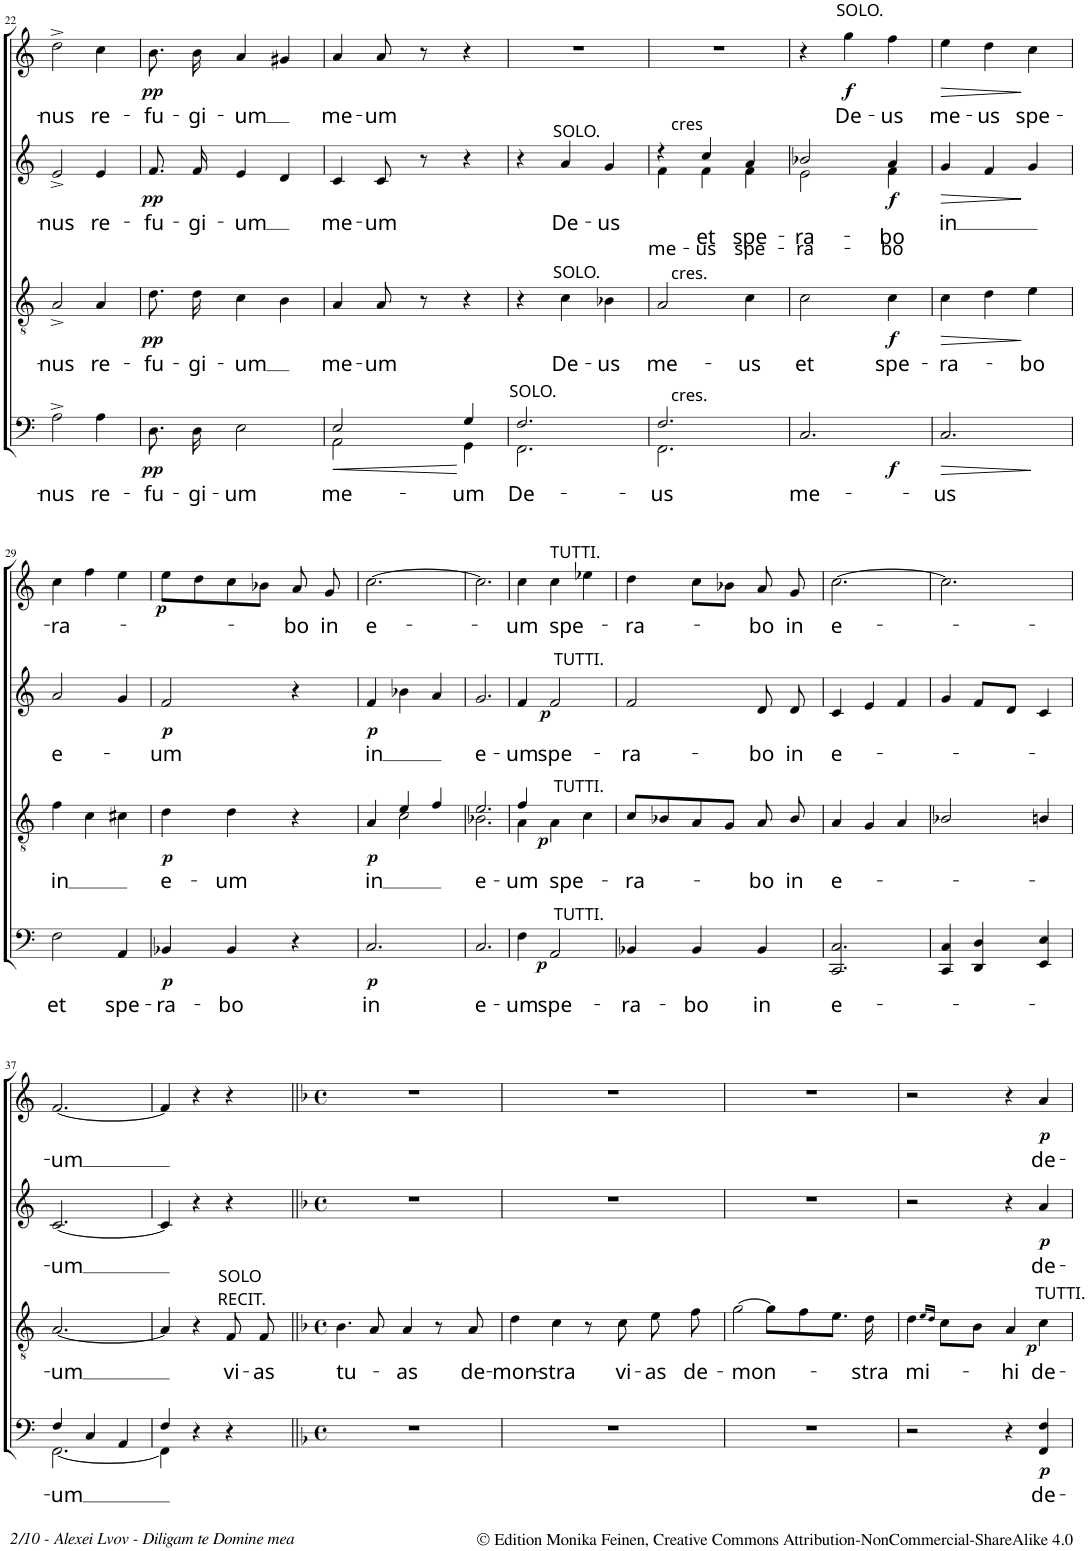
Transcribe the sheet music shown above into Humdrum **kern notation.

**kern	**text	**dynam	**kern	**text	**dynam	**kern	**text	**text	**dynam	**kern	**text	**dynam
*part4	*part4	*part4	*part3	*part3	*part3	*part2	*part2	*part2	*part2	*part1	*part1	*part1
*staff4	*staff4	*staff4	*staff3	*staff3	*staff3	*staff2	*staff2	*staff2	*staff2	*staff1	*staff1	*staff1
*I"BASSO.	*	*	*I"TENORE.	*	*	*I"ALTO.	*	*	*	*I"SOPRANO.	*	*
!!LO:PB:g=z
*clefF4	*	*	*clefGv2	*	*	*clefG2	*	*	*	*clefG2	*	*
*k[]	*	*	*k[]	*	*	*k[]	*	*	*	*k[]	*	*
*M3/4	*	*	*M3/4	*	*	*M3/4	*	*	*	*M3/4	*	*
=22	=22	=22	=22	=22	=22	=22	=22	=22	=22	=22	=22	=22
!	!LO:LY:b	!	!	!LO:LY:b	!	!	!LO:LY:b	!	!	!	!LO:LY:b	!
2A^\	-nus	.	2A^/	-nus	.	2e^/	-nus	.	.	2dd^\	-nus	.
!	!LO:LY:b	!	!	!LO:LY:b	!	!	!LO:LY:b	!	!	!	!LO:LY:b	!
4A\	re-	.	4A/	re-	.	4e/	re-	.	.	4cc\	re-	.
=23	=23	=23	=23	=23	=23	=23	=23	=23	=23	=23	=23	=23
!	!LO:LY:b	!LO:DY:b	!	!LO:LY:b	!LO:DY:b	!	!LO:LY:b	!	!LO:DY:b	!	!LO:LY:b	!LO:DY:b
8.D\L	-fu-	pp	8.d\	-fu-	pp	8.f/	-fu-	.	pp	8.b\	-fu-	pp
!	!LO:LY:b	!	!	!LO:LY:b	!	!	!LO:LY:b	!	!	!	!LO:LY:b	!
16D\Jk	-gi-	.	16d\	-gi-	.	16f/	-gi-	.	.	16b\	-gi-	.
!	!LO:LY:b	!	!	!LO:LY:b	!	!	!LO:LY:b	!	!	!	!LO:LY:b	!
2E\	-um	.	4c\	-um	.	4e/	-um	.	.	4a/	-um	.
.	.	.	4B\	.	.	4d/	.	.	.	4g#X/	.	.
=24	=24	=24	=24	=24	=24	=24	=24	=24	=24	=24	=24	=24
!	!LO:LY:b	!LO:HP:b	!	!LO:LY:b	!	!	!LO:LY:b	!	!	!	!LO:LY:b	!
*^	*	*	*	*	*	*	*	*	*	*	*	*
2E/	2AA\	me-	<	4A/	me-	.	4c/	me-	.	.	4a/	me-	.
!	!	!	!	!	!LO:LY:b	!	!	!LO:LY:b	!	!	!	!LO:LY:b	!
.	.	.	.	8A/	-um	.	8c/	-um	.	.	8a/	-um	.
.	.	.	.	8r	.	.	8r	.	.	.	8r	.	.
!	!	!LO:LY:b	!	!	!	!	!	!	!	!	!	!	!
4G/	4GG\	um	[	4r	.	.	4r	.	.	.	4r	.	.
=25	=25	=25	=25	=25	=25	=25	=25	=25	=25	=25	=25	=25	=25
!LO:TX:a:t=SOLO.	!	!	!	!	!	!	!	!	!	!	!	!	!
!	!	!LO:LY:b	!	!	!	!	!	!	!	!	!	!	!
2.F/	2.FF\	De-	.	4r	.	.	4r	.	.	.	2.r	.	.
!	!	!	!	!	!	!	!LO:TX:a:t=SOLO.	!	!	!	!	!	!
!	!	!	!	!LO:TX:a:t=SOLO.	!	!	!	!	!	!	!	!	!
!	!	!	!	!	!LO:LY:b	!	!	!LO:LY:b	!	!	!	!	!
.	.	.	.	4c\	De-	.	4a/	De-	.	.	.	.	.
!	!	!	!	!	!LO:LY:b	!	!	!LO:LY:b	!	!	!	!	!
.	.	.	.	4B-X\	-us	.	4g/	-us	.	.	.	.	.
=26	=26	=26	=26	=26	=26	=26	=26	=26	=26	=26	=26	=26	=26
!	!	!	!	!	!	!	!LO:TX:a:t=cres	!	!	!	!	!	!
!	!	!	!	!LO:TX:a:t=cres.	!	!	!	!	!	!	!	!	!
!LO:TX:a:t=cres.	!	!	!	!	!	!	!	!	!	!	!	!	!
!	!	!LO:LY:b	!	!	!LO:LY:b	!	!	!	!LO:LY:b	!	!	!	!
*	*	*	*	*	*	*	*^	*	*	*	*	*	*
2.F/	2.FF\	-us	.	2A/	me-	.	4r	4f\	.	me-	.	2.r	.	.
!	!	!	!	!	!	!	!	!	!LO:LY:b	!	!	!	!	!
!	!	!	!	!	!	!	!	!	!	!LO:LY:b	!	!	!	!
.	.	.	.	.	.	.	4cc/	4f\	.	-us	.	.	.	.
!	!	!	!	!	!LO:LY:b	!	!	!	!LO:LY:b	!	!	!	!	!
!	!	!	!	!	!	!	!	!	!	!LO:LY:b	!	!	!	!
.	.	.	.	4c\	-us	.	4a/	4f\	.	spe-	.	.	.	.
=27	=27	=27	=27	=27	=27	=27	=27	=27	=27	=27	=27	=27	=27	=27
!	!	!LO:LY:b	!	!	!LO:LY:b	!	!	!	!LO:LY:b	!	!	!	!	!
!	!	!	!	!	!	!	!	!	!	!LO:LY:b	!	!	!	!
2.C/	2ryy	me-	.	2c\	et	.	2b-X/	2e\	.	-ra-	.	4r	.	.
!	!	!	!	!	!	!	!	!	!	!	!	!LO:TX:a:t=SOLO.	!	!
!	!	!	!	!	!	!	!	!	!	!	!	!	!LO:LY:b	!LO:DY:b
.	.	.	.	.	.	.	.	.	.	.	.	4gg\	De-	f
!	!	!	!	!	!LO:LY:b	!	!	!	!LO:LY:b	!	!	!	!	!
!	!	!	!LO:DY:b	!	!	!LO:DY:b	!	!	!	!LO:LY:b	!LO:DY:b	!	!LO:LY:b	!
.	4ryy	.	f	4c\	spe-	f	4a/	4f\	.	-bo	f	4ff\	-us	.
=28	=28	=28	=28	=28	=28	=28	=28	=28	=28	=28	=28	=28	=28	=28
!	!	!LO:LY:b	!LO:HP:b	!	!LO:LY:b	!LO:HP:b	!	!	!LO:LY:b	!	!LO:HP:b	!	!LO:LY:b	!LO:HP:b
*v	*v	*	*	*	*	*	*v	*v	*	*	*	*	*	*
2.C/	-us	>	4c\	-ra-	>	4g/	-in	.	>	4ee\	me-	>
!	!	!	!	!	!	!	!	!	!	!	!LO:LY:b	!
.	.	.	4d\	.	.	4f/	.	.	.	4dd\	-us	.
!	!	!	!	!LO:LY:b	!	!	!	!	!	!	!LO:LY:b	!
.	.	.	4e\	-bo	]	4g/	.	.	]	4cc\	spe-	]
.	.	]	.	.	.	.	.	.	.	.	.	.
!!LO:LB:g=z
=29	=29	=29	=29	=29	=29	=29	=29	=29	=29	=29	=29	=29
!	!LO:LY:b	!	!	!LO:LY:b	!	!	!LO:LY:b	!	!	!	!LO:LY:b	!
2F\	et	.	4f\	-in	.	2a/	e-	.	.	4cc\	-ra-	.
.	.	.	4c\	.	.	.	.	.	.	4ff\	.	.
!	!LO:LY:b	!	!	!	!	!	!	!	!	!	!	!
4AA/	spe-	.	4c#X\	.	.	4g/	.	.	.	4ee\	.	.
=30	=30	=30	=30	=30	=30	=30	=30	=30	=30	=30	=30	=30
!	!LO:LY:b	!LO:DY:b	!	!LO:LY:b	!LO:DY:b	!	!LO:LY:b	!	!LO:DY:b	!	!	!LO:DY:b
4BB-X/	-ra-	p	4d\	e-	p	2f/	-um	.	p	8ee\L	.	p
.	.	.	.	.	.	.	.	.	.	8dd\	.	.
!	!LO:LY:b	!	!	!LO:LY:b	!	!	!	!	!	!	!	!
4BB-/	-bo	.	4d\	-um	.	.	.	.	.	8cc\	.	.
.	.	.	.	.	.	.	.	.	.	8b-X\J	.	.
!	!	!	!	!	!	!	!	!	!	!	!LO:LY:b	!
4r	.	.	4r	.	.	4r	.	.	.	8a/	-bo	.
!	!	!	!	!	!	!	!	!	!	!	!LO:LY:b	!
.	.	.	.	.	.	.	.	.	.	8g/	in	.
=31	=31	=31	=31	=31	=31	=31	=31	=31	=31	=31	=31	=31
!	!LO:LY:b	!LO:DY:b	!	!LO:LY:b	!LO:DY:b	!	!LO:LY:b	!	!LO:DY:b	!	!LO:LY:b	!
*	*	*	*^	*	*	*	*	*	*	*	*	*
2.C/	in	p	4A/	4ryy	in	p	4f/	in	.	p	[2.cc\	e-	.
.	.	.	4e/	2c\	.	.	4b-X\	.	.	.	.	.	.
.	.	.	4f/	.	.	.	4a/	.	.	.	.	.	.
=32	=32	=32	=32	=32	=32	=32	=32	=32	=32	=32	=32	=32	=32
!	!LO:LY:b	!	!	!	!LO:LY:b	!	!	!LO:LY:b	!	!	!	!	!
2.C/	e-	.	2.e/	2.B-X\	e-	.	2.g/	e-	.	.	2.cc\]	.	.
=33	=33	=33	=33	=33	=33	=33	=33	=33	=33	=33	=33	=33	=33
!	!LO:LY:b	!	!	!	!LO:LY:b	!	!	!LO:LY:b	!	!	!	!LO:LY:b	!
4F\	-um	.	4f/	4A\	-um	.	4f/	-um	.	.	4cc\	-um	.
!	!	!	!	!	!	!	!	!	!	!	!LO:TX:a:t=TUTTI.	!	!
!	!	!	!	!	!	!	!LO:TX:a:t=TUTTI.	!	!	!	!	!	!
!	!	!	!LO:TX:a:t=TUTTI.	!	!	!	!	!	!	!	!	!	!
!LO:TX:a:t=TUTTI.	!	!	!	!	!	!	!	!	!	!	!	!	!
!	!LO:LY:b	!LO:DY:b	!	!	!LO:LY:b	!LO:DY:b	!	!LO:LY:b	!	!LO:DY:b	!	!LO:LY:b	!
2AA/	spe-	p	4A\	2ryy	spe-	p	2f/	spe-	.	p	4cc\	spe-	.
.	.	.	4c\	.	.	.	.	.	.	.	4ee-X\	.	.
*	*	*	*v	*v	*	*	*	*	*	*	*	*	*
=34	=34	=34	=34	=34	=34	=34	=34	=34	=34	=34	=34	=34
!	!LO:LY:b	!	!	!LO:LY:b	!	!	!LO:LY:b	!	!	!	!LO:LY:b	!
4BB-X/	-ra-	.	8c/L	ra-	.	2f/	-ra-	.	.	4dd\	-ra-	.
.	.	.	8B-X/	.	.	.	.	.	.	.	.	.
!	!LO:LY:b	!	!	!	!	!	!	!	!	!	!	!
4BB-/	-bo	.	8A/	.	.	.	.	.	.	8cc\L	.	.
.	.	.	8G/J	.	.	.	.	.	.	8b-X\J	.	.
!	!LO:LY:b	!	!	!LO:LY:b	!	!	!LO:LY:b	!	!	!	!LO:LY:b	!
4BB-/	in	.	8A/	-bo	.	8d/	-bo	.	.	8a/	-bo	.
!	!	!	!	!LO:LY:b	!	!	!LO:LY:b	!	!	!	!LO:LY:b	!
.	.	.	8B-/	in	.	8d/	in	.	.	8g/	in	.
=35	=35	=35	=35	=35	=35	=35	=35	=35	=35	=35	=35	=35
!	!LO:LY:b	!	!	!LO:LY:b	!	!	!LO:LY:b	!	!	!	!LO:LY:b	!
2.CC/ 2.C/	e-	.	4A/	e-	.	4c/	e-	.	.	[2.cc\	e-	.
.	.	.	4G/	.	.	4e/	.	.	.	.	.	.
.	.	.	4A/	.	.	4f/	.	.	.	.	.	.
=36	=36	=36	=36	=36	=36	=36	=36	=36	=36	=36	=36	=36
4CC/ 4C/	.	.	2B-X/	.	.	4g/	.	.	.	2.cc\]	.	.
4DD/ 4D/	.	.	.	.	.	8f/L	.	.	.	.	.	.
.	.	.	.	.	.	8d/J	.	.	.	.	.	.
4EE/ 4E/	.	.	4Bn/	.	.	4c/	.	.	.	.	.	.
!!LO:LB:g=z
=37	=37	=37	=37	=37	=37	=37	=37	=37	=37	=37	=37	=37
!	!LO:LY:b	!	!	!LO:LY:b	!	!	!LO:LY:b	!	!	!	!LO:LY:b	!
*^	*	*	*	*	*	*	*	*	*	*	*	*
4F/	[2.FF\	-um	.	[2.A/	-um	.	[2.c/	-um	.	.	[2.f/	-um	.
4C/	.	.	.	.	.	.	.	.	.	.	.	.	.
4AA/	.	.	.	.	.	.	.	.	.	.	.	.	.
=38	=38	=38	=38	=38	=38	=38	=38	=38	=38	=38	=38	=38	=38
4F/	4FF\]	.	.	4A/]	.	.	4c/]	.	.	.	4f/]	.	.
4r	2ryy	.	.	4r	.	.	4r	.	.	.	4r	.	.
!	!	!	!	!LO:TX:a:t=SOLO	!	!	!	!	!	!	!	!	!
!	!	!	!	!LO:TX:a:t=RECIT.	!	!	!	!	!	!	!	!	!
!	!	!	!	!	!LO:LY:b	!	!	!	!	!	!	!	!
4r	.	.	.	8F/	vi-	.	4r	.	.	.	4r	.	.
!	!	!	!	!	!LO:LY:b	!	!	!	!	!	!	!	!
.	.	.	.	8F/	-as	.	.	.	.	.	.	.	.
*v	*v	*	*	*	*	*	*	*	*	*	*	*	*
=39||	=39||	=39||	=39||	=39||	=39||	=39||	=39||	=39||	=39||	=39||	=39||	=39||
*k[b-]	*	*	*k[b-]	*	*	*k[b-]	*	*	*	*k[b-]	*	*
*M4/4	*	*	*M4/4	*	*	*M4/4	*	*	*	*M4/4	*	*
*met(c)	*	*	*met(c)	*	*	*met(c)	*	*	*	*met(c)	*	*
!	!	!	!	!LO:LY:b	!	!	!	!	!	!	!	!
1r	.	.	4.B-\	tu-	.	1r	.	.	.	1r	.	.
.	.	.	8A/	.	.	.	.	.	.	.	.	.
!	!	!	!	!LO:LY:b	!	!	!	!	!	!	!	!
.	.	.	4A/	-as	.	.	.	.	.	.	.	.
.	.	.	8r	.	.	.	.	.	.	.	.	.
!	!	!	!	!LO:LY:b	!	!	!	!	!	!	!	!
.	.	.	8A/	de-	.	.	.	.	.	.	.	.
=40	=40	=40	=40	=40	=40	=40	=40	=40	=40	=40	=40	=40
!	!	!	!	!LO:LY:b	!	!	!	!	!	!	!	!
1r	.	.	4d\	-mon-	.	1r	.	.	.	1r	.	.
!	!	!	!	!LO:LY:b	!	!	!	!	!	!	!	!
.	.	.	4c\	-stra	.	.	.	.	.	.	.	.
.	.	.	8r	.	.	.	.	.	.	.	.	.
!	!	!	!	!LO:LY:b	!	!	!	!	!	!	!	!
.	.	.	8c\	vi-	.	.	.	.	.	.	.	.
!	!	!	!	!LO:LY:b	!	!	!	!	!	!	!	!
.	.	.	8e\	-as	.	.	.	.	.	.	.	.
!	!	!	!	!LO:LY:b	!	!	!	!	!	!	!	!
.	.	.	8f\	de-	.	.	.	.	.	.	.	.
=41	=41	=41	=41	=41	=41	=41	=41	=41	=41	=41	=41	=41
!	!	!	!	!LO:LY:b	!	!	!	!	!	!	!	!
1r	.	.	[2g\	-mon-	.	1r	.	.	.	1r	.	.
.	.	.	8g\L]	.	.	.	.	.	.	.	.	.
.	.	.	8f\	.	.	.	.	.	.	.	.	.
.	.	.	8.e\J	.	.	.	.	.	.	.	.	.
!	!	!	!	!LO:LY:b	!	!	!	!	!	!	!	!
.	.	.	16d\	-stra	.	.	.	.	.	.	.	.
=42	=42	=42	=42	=42	=42	=42	=42	=42	=42	=42	=42	=42
!	!	!	!	!LO:LY:b	!	!	!	!	!	!	!	!
2r	.	.	4d\	mi-	.	2r	.	.	.	2r	.	.
.	.	.	16qe/LL	.	.	.	.	.	.	.	.	.
.	.	.	16qd/JJ	.	.	.	.	.	.	.	.	.
.	.	.	8c\L	.	.	.	.	.	.	.	.	.
.	.	.	8B-\J	.	.	.	.	.	.	.	.	.
!	!	!	!	!LO:LY:b	!	!	!	!	!	!	!	!
4r	.	.	4A/	-hi	.	4r	.	.	.	4r	.	.
!	!	!	!LO:TX:a:t=TUTTI.	!	!	!	!	!	!	!	!	!
!	!LO:LY:b	!LO:DY:b	!	!LO:LY:b	!LO:DY:b	!	!LO:LY:b	!	!LO:DY:b	!	!LO:LY:b	!LO:DY:b
4FF/ 4F/	de-	p	4c\	de-	p	4a/	de-	.	p	4a/	de-	p
=	=	=	=	=	=	=	=	=	=	=	=	=
*-	*-	*-	*-	*-	*-	*-	*-	*-	*-	*-	*-	*-
